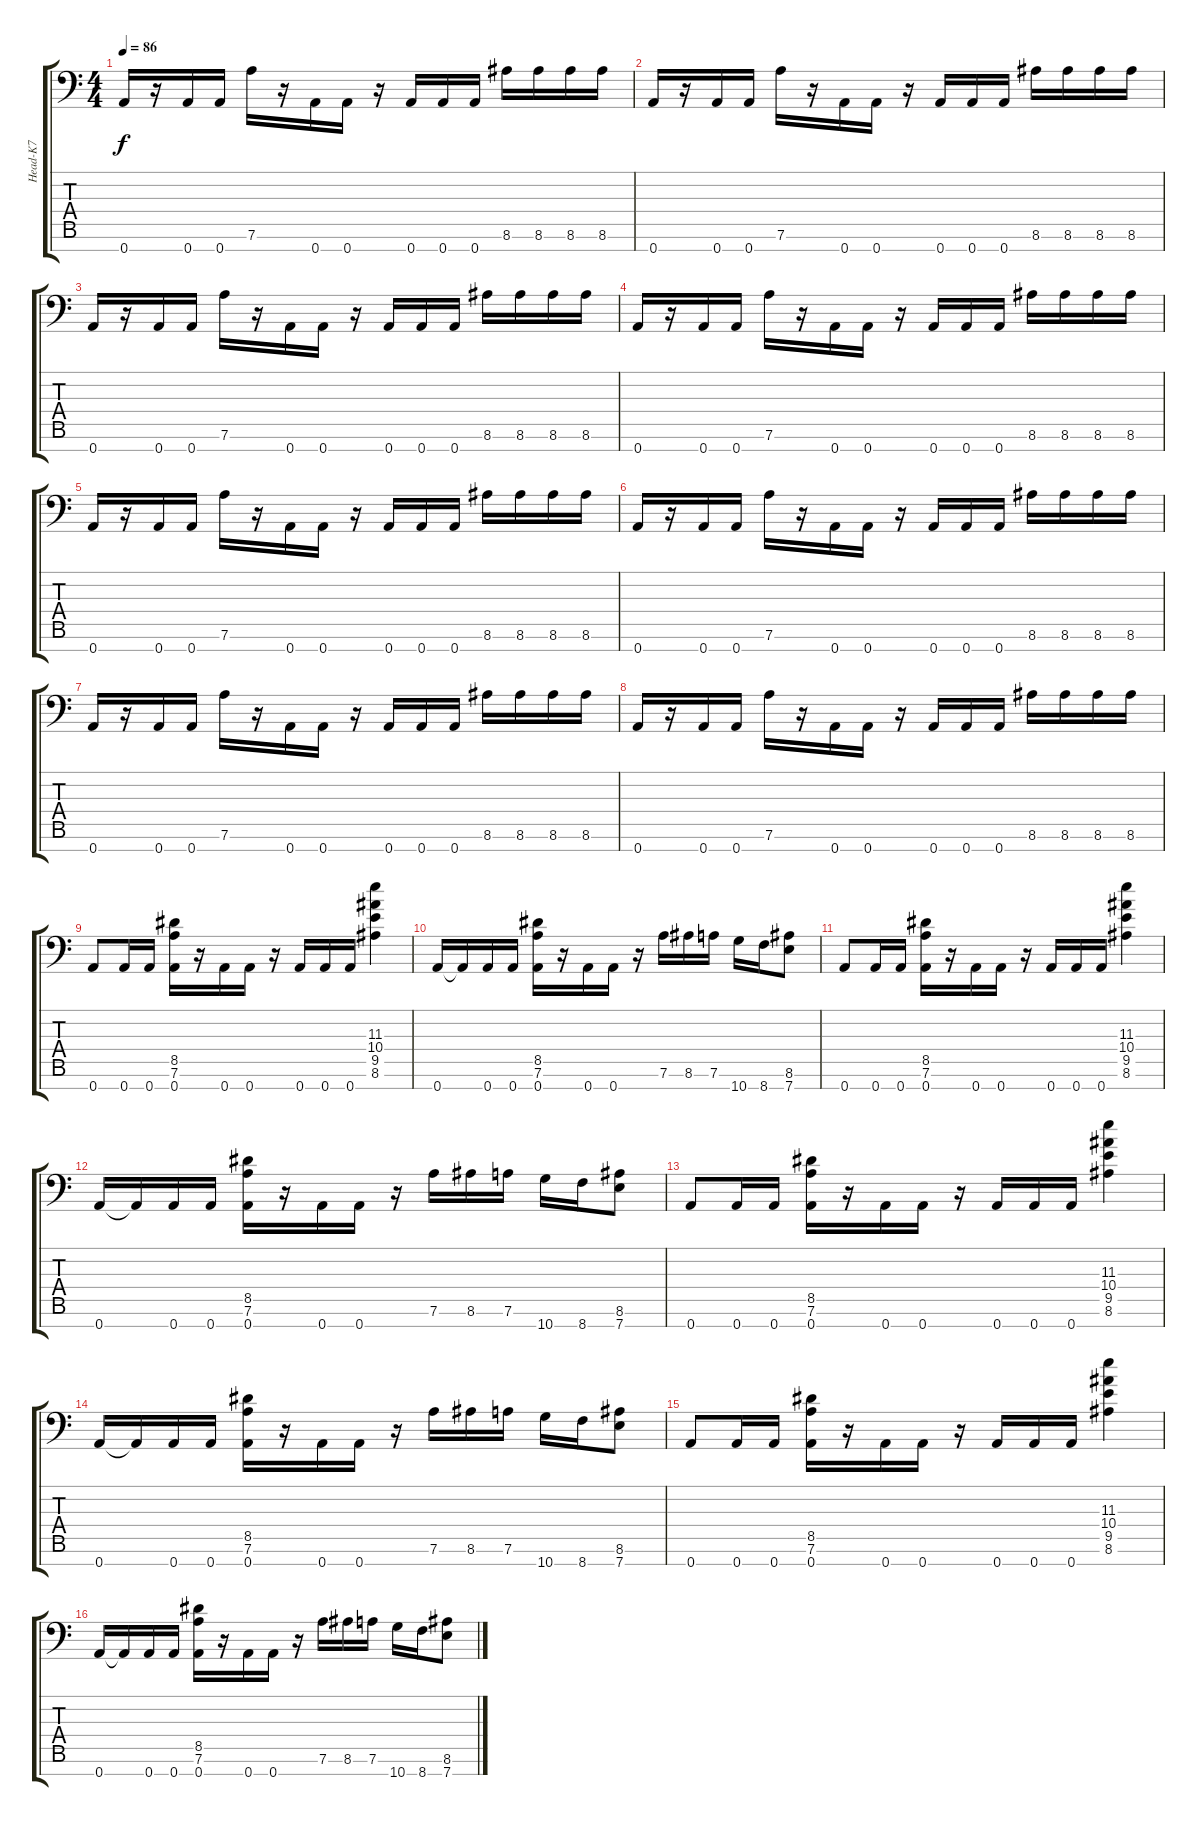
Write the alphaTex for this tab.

\track ("Head-K7" "Head-K7") {instrument distortionguitar}
\staff {score tabs}
\tuning (D4 A3 F3 C3 G2 D2 A1) {hide}
\ts (4 4)
\tempo 86
\clef f4
\ks c
0.7.16{dy f} r.16 0.7.16 0.7.16 7.6.16 r.16 0.7.16 0.7.16 r.16 0.7.16 0.7.16 0.7.16 8.6.16 8.6.16 8.6.16 8.6.16 |
0.7.16 r.16 0.7.16 0.7.16 7.6.16 r.16 0.7.16 0.7.16 r.16 0.7.16 0.7.16 0.7.16 8.6.16 8.6.16 8.6.16 8.6.16 |
0.7.16 r.16 0.7.16 0.7.16 7.6.16 r.16 0.7.16 0.7.16 r.16 0.7.16 0.7.16 0.7.16 8.6.16 8.6.16 8.6.16 8.6.16 |
0.7.16 r.16 0.7.16 0.7.16 7.6.16 r.16 0.7.16 0.7.16 r.16 0.7.16 0.7.16 0.7.16 8.6.16 8.6.16 8.6.16 8.6.16 |
0.7.16 r.16 0.7.16 0.7.16 7.6.16 r.16 0.7.16 0.7.16 r.16 0.7.16 0.7.16 0.7.16 8.6.16 8.6.16 8.6.16 8.6.16 |
0.7.16 r.16 0.7.16 0.7.16 7.6.16 r.16 0.7.16 0.7.16 r.16 0.7.16 0.7.16 0.7.16 8.6.16 8.6.16 8.6.16 8.6.16 |
0.7.16 r.16 0.7.16 0.7.16 7.6.16 r.16 0.7.16 0.7.16 r.16 0.7.16 0.7.16 0.7.16 8.6.16 8.6.16 8.6.16 8.6.16 |
0.7.16 r.16 0.7.16 0.7.16 7.6.16 r.16 0.7.16 0.7.16 r.16 0.7.16 0.7.16 0.7.16 8.6.16 8.6.16 8.6.16 8.6.16 |
0.7.8 0.7.16 0.7.16 (8.5 7.6 0.7).16 r.16 0.7.16 0.7.16 r.16 0.7.16 0.7.16 0.7.16 (11.3 10.4 9.5 8.6).4 |
0.7.16 0.7{t}.16 0.7.16 0.7.16 (8.5 7.6 0.7).16 r.16 0.7.16 0.7.16 r.16 7.6.16 8.6.16 7.6.16 10.7.16 8.7.16 (8.6 7.7).8 |
0.7.8 0.7.16 0.7.16 (8.5 7.6 0.7).16 r.16 0.7.16 0.7.16 r.16 0.7.16 0.7.16 0.7.16 (11.3 10.4 9.5 8.6).4 |
0.7.16 0.7{t}.16 0.7.16 0.7.16 (8.5 7.6 0.7).16 r.16 0.7.16 0.7.16 r.16 7.6.16 8.6.16 7.6.16 10.7.16 8.7.16 (8.6 7.7).8 |
0.7.8 0.7.16 0.7.16 (8.5 7.6 0.7).16 r.16 0.7.16 0.7.16 r.16 0.7.16 0.7.16 0.7.16 (11.3 10.4 9.5 8.6).4 |
0.7.16 0.7{t}.16 0.7.16 0.7.16 (8.5 7.6 0.7).16 r.16 0.7.16 0.7.16 r.16 7.6.16 8.6.16 7.6.16 10.7.16 8.7.16 (8.6 7.7).8 |
0.7.8 0.7.16 0.7.16 (8.5 7.6 0.7).16 r.16 0.7.16 0.7.16 r.16 0.7.16 0.7.16 0.7.16 (11.3 10.4 9.5 8.6).4 |
0.7.16 0.7{t}.16 0.7.16 0.7.16 (8.5 7.6 0.7).16 r.16 0.7.16 0.7.16 r.16 7.6.16 8.6.16 7.6.16 10.7.16 8.7.16 (8.6 7.7).8
